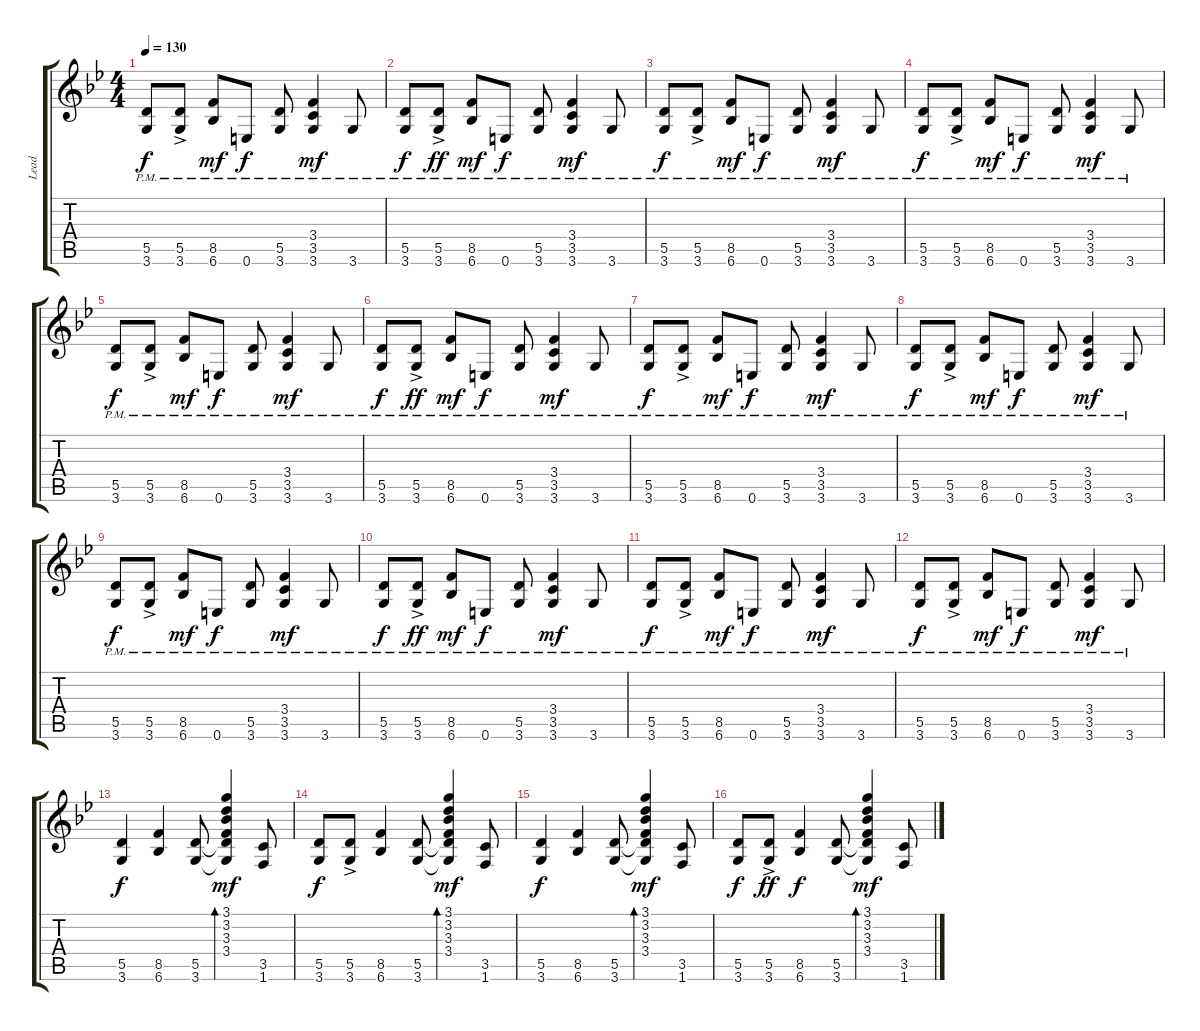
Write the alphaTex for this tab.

\track ("Lead" "Lead") {instrument overdrivenguitar}
\staff {score tabs}
\tuning (E4 B3 G3 D3 A2 E2) {hide}
\ts (4 4)
\tempo 130
\clef g2
\ks gminor
(5.5{pm} 3.6{pm}).8{dy f} (5.5{ac pm} 3.6{ac pm}).8 (8.5{pm} 6.6{pm}).8{dy mf} 0.6{pm}.8{dy f} (5.5{pm} 3.6{pm}).8 (3.4{pm} 3.5{pm} 3.6{pm}).4{dy mf} 3.6{pm}.8 |
(5.5{pm} 3.6{pm}).8{dy f} (5.5{ac pm} 3.6{ac pm}).8{dy ff} (8.5{pm} 6.6{pm}).8{dy mf} 0.6{pm}.8{dy f} (5.5{pm} 3.6{pm}).8 (3.4{pm} 3.5{pm} 3.6{pm}).4{dy mf} 3.6{pm}.8 |
(5.5{pm} 3.6{pm}).8{dy f} (5.5{ac pm} 3.6{ac pm}).8 (8.5{pm} 6.6{pm}).8{dy mf} 0.6{pm}.8{dy f} (5.5{pm} 3.6{pm}).8 (3.4{pm} 3.5{pm} 3.6{pm}).4{dy mf} 3.6{pm}.8 |
(5.5{pm} 3.6{pm}).8{dy f} (5.5{ac pm} 3.6{ac pm}).8 (8.5{pm} 6.6{pm}).8{dy mf} 0.6{pm}.8{dy f} (5.5{pm} 3.6{pm}).8 (3.4{pm} 3.5{pm} 3.6{pm}).4{dy mf} 3.6{pm}.8 |
(5.5{pm} 3.6{pm}).8{dy f} (5.5{ac pm} 3.6{ac pm}).8 (8.5{pm} 6.6{pm}).8{dy mf} 0.6{pm}.8{dy f} (5.5{pm} 3.6{pm}).8 (3.4{pm} 3.5{pm} 3.6{pm}).4{dy mf} 3.6{pm}.8 |
(5.5{pm} 3.6{pm}).8{dy f} (5.5{ac pm} 3.6{ac pm}).8{dy ff} (8.5{pm} 6.6{pm}).8{dy mf} 0.6{pm}.8{dy f} (5.5{pm} 3.6{pm}).8 (3.4{pm} 3.5{pm} 3.6{pm}).4{dy mf} 3.6{pm}.8 |
(5.5{pm} 3.6{pm}).8{dy f} (5.5{ac pm} 3.6{ac pm}).8 (8.5{pm} 6.6{pm}).8{dy mf} 0.6{pm}.8{dy f} (5.5{pm} 3.6{pm}).8 (3.4{pm} 3.5{pm} 3.6{pm}).4{dy mf} 3.6{pm}.8 |
(5.5{pm} 3.6{pm}).8{dy f} (5.5{ac pm} 3.6{ac pm}).8 (8.5{pm} 6.6{pm}).8{dy mf} 0.6{pm}.8{dy f} (5.5{pm} 3.6{pm}).8 (3.4{pm} 3.5{pm} 3.6{pm}).4{dy mf} 3.6{pm}.8 |
(5.5{pm} 3.6{pm}).8{dy f} (5.5{ac pm} 3.6{ac pm}).8 (8.5{pm} 6.6{pm}).8{dy mf} 0.6{pm}.8{dy f} (5.5{pm} 3.6{pm}).8 (3.4{pm} 3.5{pm} 3.6{pm}).4{dy mf} 3.6{pm}.8 |
(5.5{pm} 3.6{pm}).8{dy f} (5.5{ac pm} 3.6{ac pm}).8{dy ff} (8.5{pm} 6.6{pm}).8{dy mf} 0.6{pm}.8{dy f} (5.5{pm} 3.6{pm}).8 (3.4{pm} 3.5{pm} 3.6{pm}).4{dy mf} 3.6{pm}.8 |
(5.5{pm} 3.6{pm}).8{dy f} (5.5{ac pm} 3.6{ac pm}).8 (8.5{pm} 6.6{pm}).8{dy mf} 0.6{pm}.8{dy f} (5.5{pm} 3.6{pm}).8 (3.4{pm} 3.5{pm} 3.6{pm}).4{dy mf} 3.6{pm}.8 |
(5.5{pm} 3.6{pm}).8{dy f} (5.5{ac pm} 3.6{ac pm}).8 (8.5{pm} 6.6{pm}).8{dy mf} 0.6{pm}.8{dy f} (5.5{pm} 3.6{pm}).8 (3.4{pm} 3.5{pm} 3.6{pm}).4{dy mf} 3.6{pm}.8 |
(5.5 3.6).4{dy f} (8.5 6.6).4 (5.5 3.6).8 (3.1 3.2 3.3 3.4 5.5{t} 3.6{t}).4{bd 60 dy mf} (3.5 1.6).8 |
(5.5 3.6).8{dy f} (5.5{ac} 3.6{ac}).8 (8.5 6.6).4 (5.5 3.6).8 (3.1 3.2 3.3 3.4 5.5{t} 3.6{t}).4{bd 60 dy mf} (3.5 1.6).8 |
(5.5 3.6).4{dy f} (8.5 6.6).4 (5.5 3.6).8 (3.1 3.2 3.3 3.4 5.5{t} 3.6{t}).4{bd 60 dy mf} (3.5 1.6).8 |
(5.5 3.6).8{dy f} (5.5{ac} 3.6{ac}).8{dy ff} (8.5 6.6).4{dy f} (5.5 3.6).8 (3.1 3.2 3.3 3.4 5.5{t} 3.6{t}).4{bd 60 dy mf} (3.5 1.6).8
